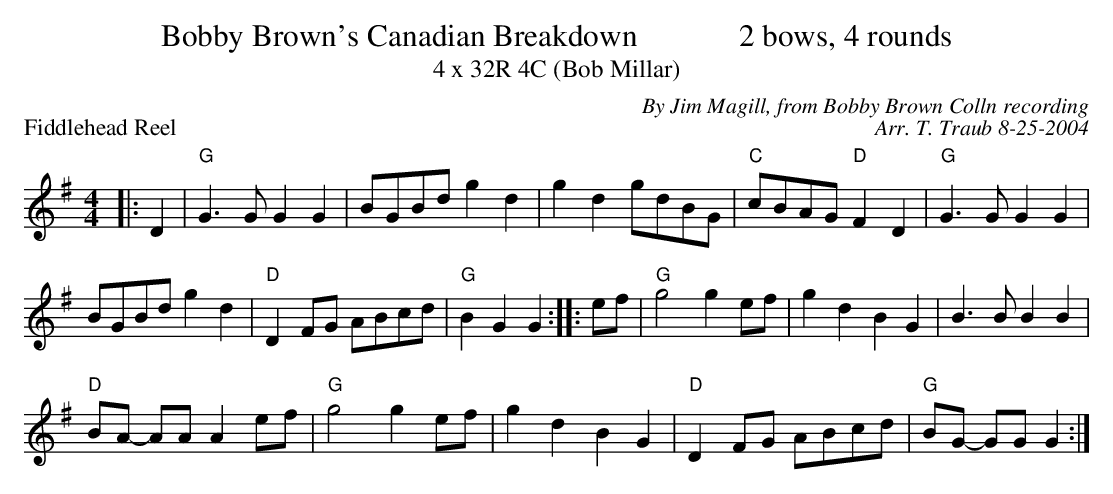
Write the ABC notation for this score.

X:1
T: Bobby Brown's Canadian Breakdown             2 bows, 4 rounds
T: 4 x 32R 4C (Bob Millar)
P: Fiddlehead Reel
C: By Jim Magill, from Bobby Brown Colln recording
C: Arr. T. Traub 8-25-2004
M: 4/4
K: G
L: 1/8
|: D2|"G"G3  G G2 G2 |BGBd g2 d2|g2 d2 gdBG|"C"cBAG "D"F2 D2|"G"G3 G G2 G2|
BGBd g2 d2|"D"D2 FG ABcd |"G"B2 G2 G2 :||: ef|"G"g4 g2 ef|g2 d2 B2 G2|B3 B B2 B2|
"D"BA- AA A2 ef|"G"g4 g2 ef|g2 d2 B2 G2|"D"D2 FG ABcd |"G"BG- GG G2 :|
